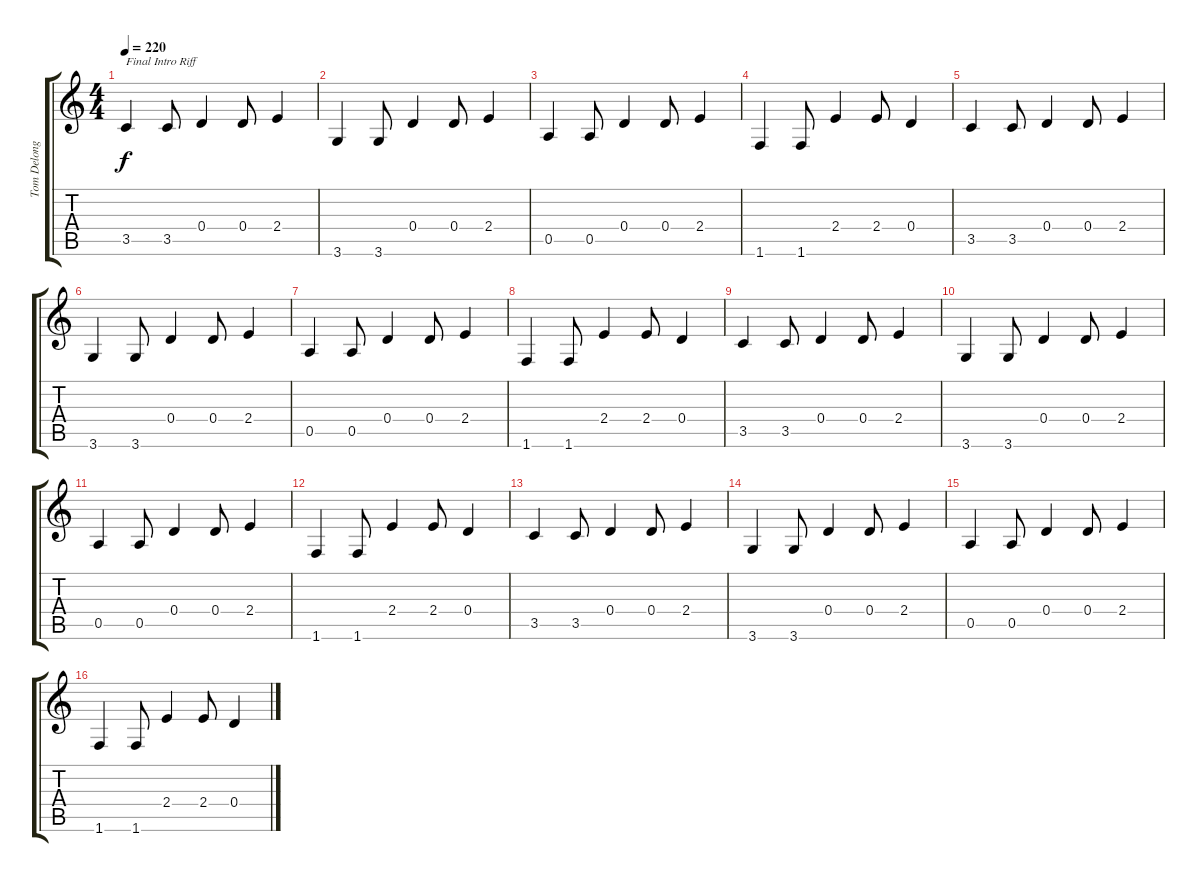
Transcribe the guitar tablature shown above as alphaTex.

\track ("Tom Delonge (Distortion)" "Tom Delong") {instrument distortionguitar}
\staff {score tabs}
\tuning (E4 B3 G3 D3 A2 E2) {hide}
\ts (4 4)
\tempo 220
\clef g2
\ks c
3.5.4{txt "Final Intro Riff" dy f instrument distortionguitar} 3.5.8 0.4.4 0.4.8 2.4.4 |
3.6.4 3.6.8 0.4.4 0.4.8 2.4.4 |
0.5.4 0.5.8 0.4.4 0.4.8 2.4.4 |
1.6.4 1.6.8 2.4.4 2.4.8 0.4.4 |
3.5.4 3.5.8 0.4.4 0.4.8 2.4.4 |
3.6.4 3.6.8 0.4.4 0.4.8 2.4.4 |
0.5.4 0.5.8 0.4.4 0.4.8 2.4.4 |
1.6.4 1.6.8 2.4.4 2.4.8 0.4.4 |
3.5.4 3.5.8 0.4.4 0.4.8 2.4.4 |
3.6.4 3.6.8 0.4.4 0.4.8 2.4.4 |
0.5.4 0.5.8 0.4.4 0.4.8 2.4.4 |
1.6.4 1.6.8 2.4.4 2.4.8 0.4.4 |
3.5.4 3.5.8 0.4.4 0.4.8 2.4.4 |
3.6.4 3.6.8 0.4.4 0.4.8 2.4.4 |
0.5.4 0.5.8 0.4.4 0.4.8 2.4.4 |
1.6.4 1.6.8 2.4.4 2.4.8 0.4.4
